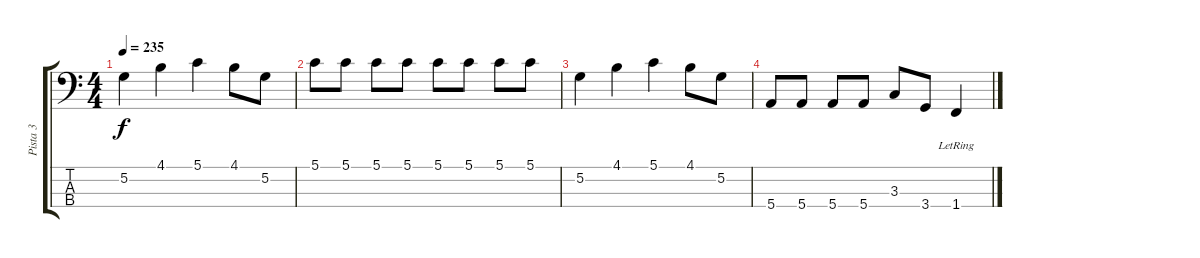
\track ("Pista 3" "Pista 3") {instrument electricbasspick}
\staff {score tabs}
\tuning (G2 D2 A1 E1) {hide}
\ts (4 4)
\tempo 235
\clef f4
\ks c
5.2.4{dy f} 4.1.4 5.1.4 4.1.8 5.2.8 |
5.1.8 5.1.8 5.1.8 5.1.8 5.1.8 5.1.8 5.1.8 5.1.8 |
5.2.4 4.1.4 5.1.4 4.1.8 5.2.8 |
5.4.8 5.4.8 5.4.8 5.4.8 3.3.8 3.4.8 1.4{lr}.4
